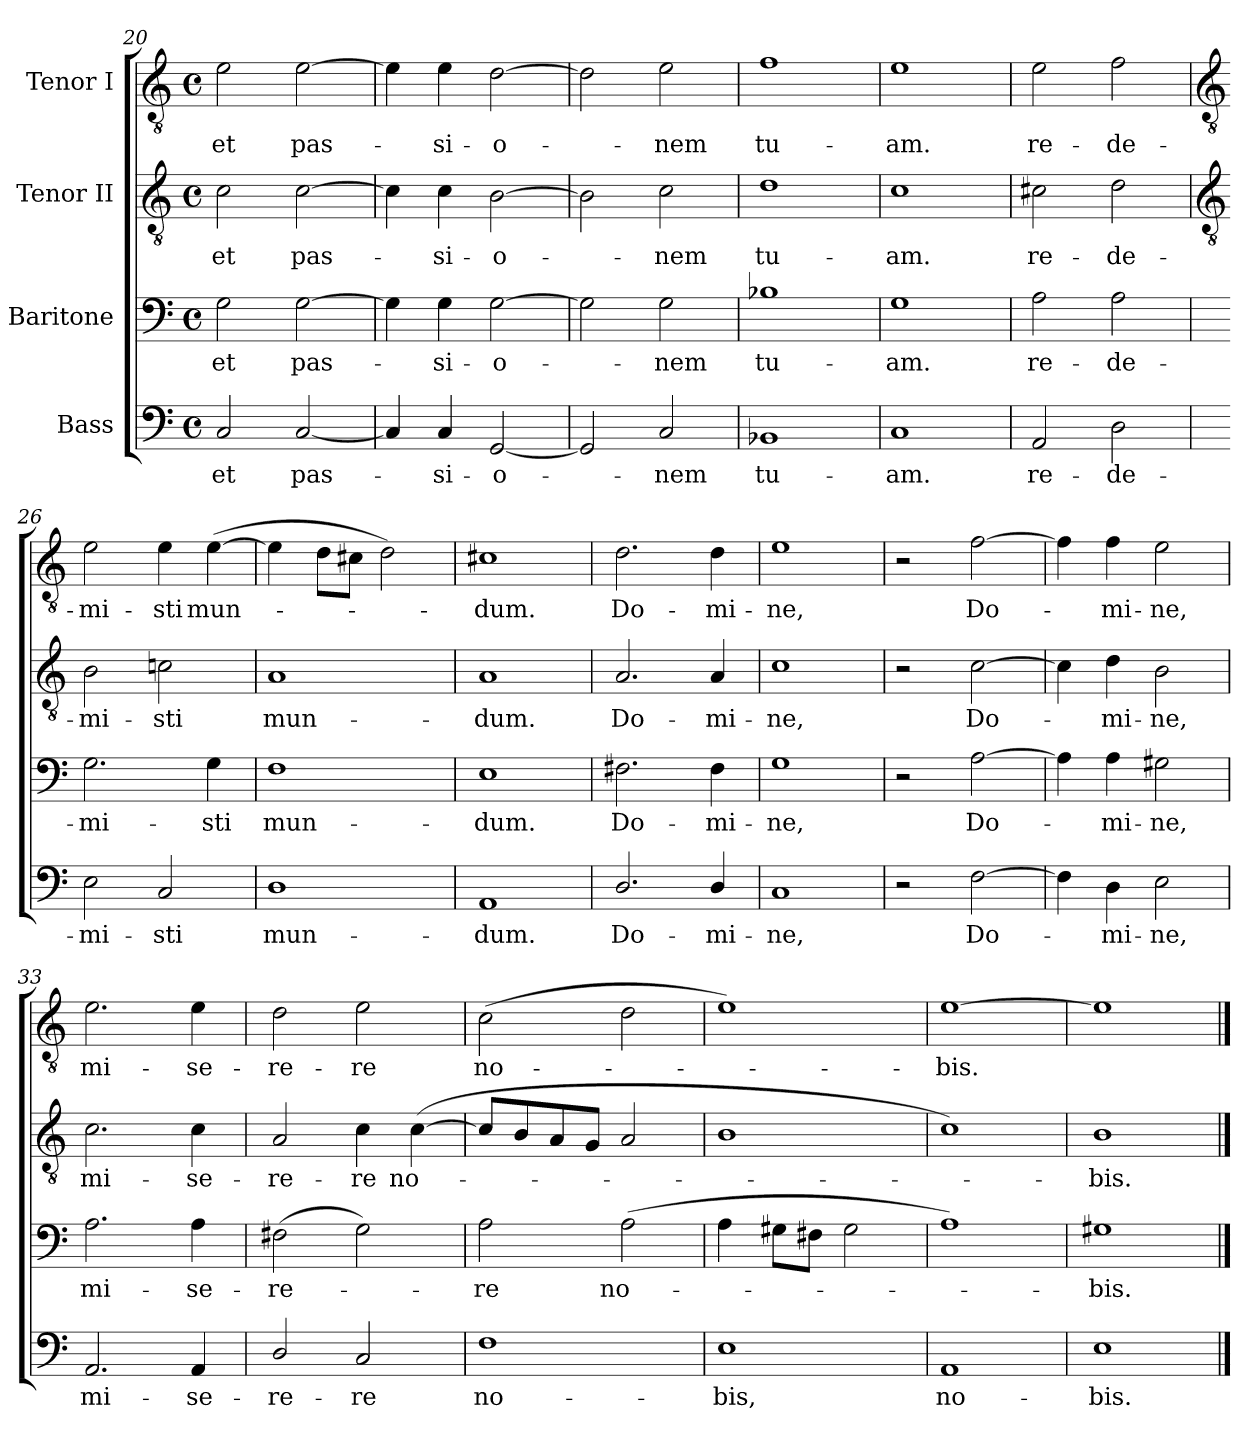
**kern	**text	**kern	**text	**kern	**text	**kern	**text
*part4	*part4	*part3	*part3	*part2	*part2	*part1	*part1
*staff4	*staff4	*staff3	*staff3	*staff2	*staff2	*staff1	*staff1
*I"Bass	*	*I"Baritone	*	*I"Tenor II	*	*I"Tenor I	*
*clefF4	*	*clefF4	*	*clefGv2	*	*clefGv2	*
*k[]	*	*k[]	*	*k[]	*	*k[]	*
*C:	*	*C:	*	*C:	*	*C:	*
*M4/4	*	*M4/4	*	*M4/4	*	*M4/4	*
*met(c)	*	*met(c)	*	*met(c)	*	*met(c)	*
=20	=20	=20	=20	=20	=20	=20	=20
!	!LO:LY:b	!	!LO:LY:b	!	!LO:LY:b	!	!LO:LY:b
2C	et	2G	et	2c	et	2e	et
!	!LO:LY:b	!	!LO:LY:b	!	!LO:LY:b	!	!LO:LY:b
[2C	pas-	[2G	pas-	[2c	pas-	[2e	pas-
=21	=21	=21	=21	=21	=21	=21	=21
4C]	.	4G]	.	4c]	.	4e]	.
!	!LO:LY:b	!	!LO:LY:b	!	!LO:LY:b	!	!LO:LY:b
4C	si-	4G	si-	4c	si-	4e	si-
!	!LO:LY:b	!	!LO:LY:b	!	!LO:LY:b	!	!LO:LY:b
[2GG	-o-	[2G	-o-	[2B	-o-	[2d	-o-
=22	=22	=22	=22	=22	=22	=22	=22
2GG]	.	2G]	.	2B]	.	2d]	.
!	!LO:LY:b	!	!LO:LY:b	!	!LO:LY:b	!	!LO:LY:b
2C	nem	2G	nem	2c	nem	2e	nem
=23	=23	=23	=23	=23	=23	=23	=23
!	!LO:LY:b	!	!LO:LY:b	!	!LO:LY:b	!	!LO:LY:b
1BB-X	tu-	1B-X	tu-	1d	tu-	1f	tu-
=24	=24	=24	=24	=24	=24	=24	=24
!	!LO:LY:b	!	!LO:LY:b	!	!LO:LY:b	!	!LO:LY:b
1C	-am.	1G	-am.	1c	-am.	1e	-am.
=25	=25	=25	=25	=25	=25	=25	=25
!	!LO:LY:b	!	!LO:LY:b	!	!LO:LY:b	!	!LO:LY:b
2AA	re-	2A	re-	2c#X	re-	2e	re-
!	!LO:LY:b	!	!LO:LY:b	!	!LO:LY:b	!	!LO:LY:b
2D	-de-	2A	-de-	2d	-de-	2f	-de-
!!LO:LB:g=z
=26	=26	=26	=26	=26	=26	=26	=26
*	*	*	*	*clefGv2	*	*clefGv2	*
!	!LO:LY:b	!	!LO:LY:b	!	!LO:LY:b	!	!LO:LY:b
2E	-mi-	2.G	-mi-	2B	-mi-	2e	-mi-
!	!LO:LY:b	!	!	!	!LO:LY:b	!	!LO:LY:b
2C	-sti	.	.	2cn	-sti	4e	-sti
!	!	!	!LO:LY:b	!	!	!	!LO:LY:b
.	.	4G	-sti	.	.	(>[4e	mun-
=27	=27	=27	=27	=27	=27	=27	=27
!	!LO:LY:b	!	!LO:LY:b	!	!LO:LY:b	!	!
1D	mun-	1F	mun-	1A	mun-	4e]	.
.	.	.	.	.	.	8dL	.
.	.	.	.	.	.	8c#XJ	.
.	.	.	.	.	.	2d)	.
=28	=28	=28	=28	=28	=28	=28	=28
!	!LO:LY:b	!	!LO:LY:b	!	!LO:LY:b	!	!LO:LY:b
1AA	-dum.	1E	-dum.	1A	-dum.	1c#X	dum.
=29	=29	=29	=29	=29	=29	=29	=29
!	!LO:LY:b	!	!LO:LY:b	!	!LO:LY:b	!	!LO:LY:b
2.D/	Do-	2.F#X	Do-	2.A	Do-	2.d	Do-
!	!LO:LY:b	!	!LO:LY:b	!	!LO:LY:b	!	!LO:LY:b
4D/	-mi-	4F#	-mi-	4A	-mi-	4d	-mi-
=30	=30	=30	=30	=30	=30	=30	=30
!	!LO:LY:b	!	!LO:LY:b	!	!LO:LY:b	!	!LO:LY:b
1C	-ne,	1G	-ne,	1c	-ne,	1e	-ne,
=31	=31	=31	=31	=31	=31	=31	=31
2r	.	2r	.	2r	.	2r	.
!	!LO:LY:b	!	!LO:LY:b	!	!LO:LY:b	!	!LO:LY:b
[2F	Do-	[2A	Do-	[2c	Do-	[2f	Do-
=32	=32	=32	=32	=32	=32	=32	=32
4F]	.	4A]	.	4c]	.	4f]	.
!	!LO:LY:b	!	!LO:LY:b	!	!LO:LY:b	!	!LO:LY:b
4D	mi-	4A	mi-	4d	mi-	4f	mi-
!	!LO:LY:b	!	!LO:LY:b	!	!LO:LY:b	!	!LO:LY:b
2E	-ne,	2G#X	-ne,	2B	-ne,	2e	-ne,
=33	=33	=33	=33	=33	=33	=33	=33
!	!LO:LY:b	!	!LO:LY:b	!	!LO:LY:b	!	!LO:LY:b
2.AA	mi-	2.A	mi-	2.c	mi-	2.e	mi-
!	!LO:LY:b	!	!LO:LY:b	!	!LO:LY:b	!	!LO:LY:b
4AA	-se-	4A	-se-	4c	-se-	4e	-se-
=34	=34	=34	=34	=34	=34	=34	=34
!	!LO:LY:b	!	!LO:LY:b	!	!LO:LY:b	!	!LO:LY:b
2D/	-re-	(>2F#X	-re-	2A	-re-	2d	-re-
!	!LO:LY:b	!	!	!	!LO:LY:b	!	!LO:LY:b
2C	-re	2G)	.	4c	-re	2e	-re
!	!	!	!	!	!LO:LY:b	!	!
.	.	.	.	(<[4c	no-	.	.
=35	=35	=35	=35	=35	=35	=35	=35
!	!LO:LY:b	!	!LO:LY:b	!	!	!	!LO:LY:b
1F	no-	2A	re	8cL]	.	(>2c	no-
.	.	.	.	8B	.	.	.
.	.	.	.	8A	.	.	.
.	.	.	.	8GJ	.	.	.
!	!	!	!LO:LY:b	!	!	!	!
.	.	(>2A	no-	2A	.	2d	.
=36	=36	=36	=36	=36	=36	=36	=36
!	!LO:LY:b	!	!	!	!	!	!
1E	-bis,	4A	.	1B	.	1e)	.
.	.	8G#XL	.	.	.	.	.
.	.	8F#XJ	.	.	.	.	.
.	.	2G#	.	.	.	.	.
=37	=37	=37	=37	=37	=37	=37	=37
!	!LO:LY:b	!	!	!	!	!	!LO:LY:b
1AA	no-	1A)	.	1c)	.	[1e	bis.
=38	=38	=38	=38	=38	=38	=38	=38
!	!LO:LY:b	!	!LO:LY:b	!	!LO:LY:b	!	!
1E	-bis.	1G#X	bis.	1B	bis.	1e]	.
==	==	==	==	==	==	==	==
*-	*-	*-	*-	*-	*-	*-	*-
